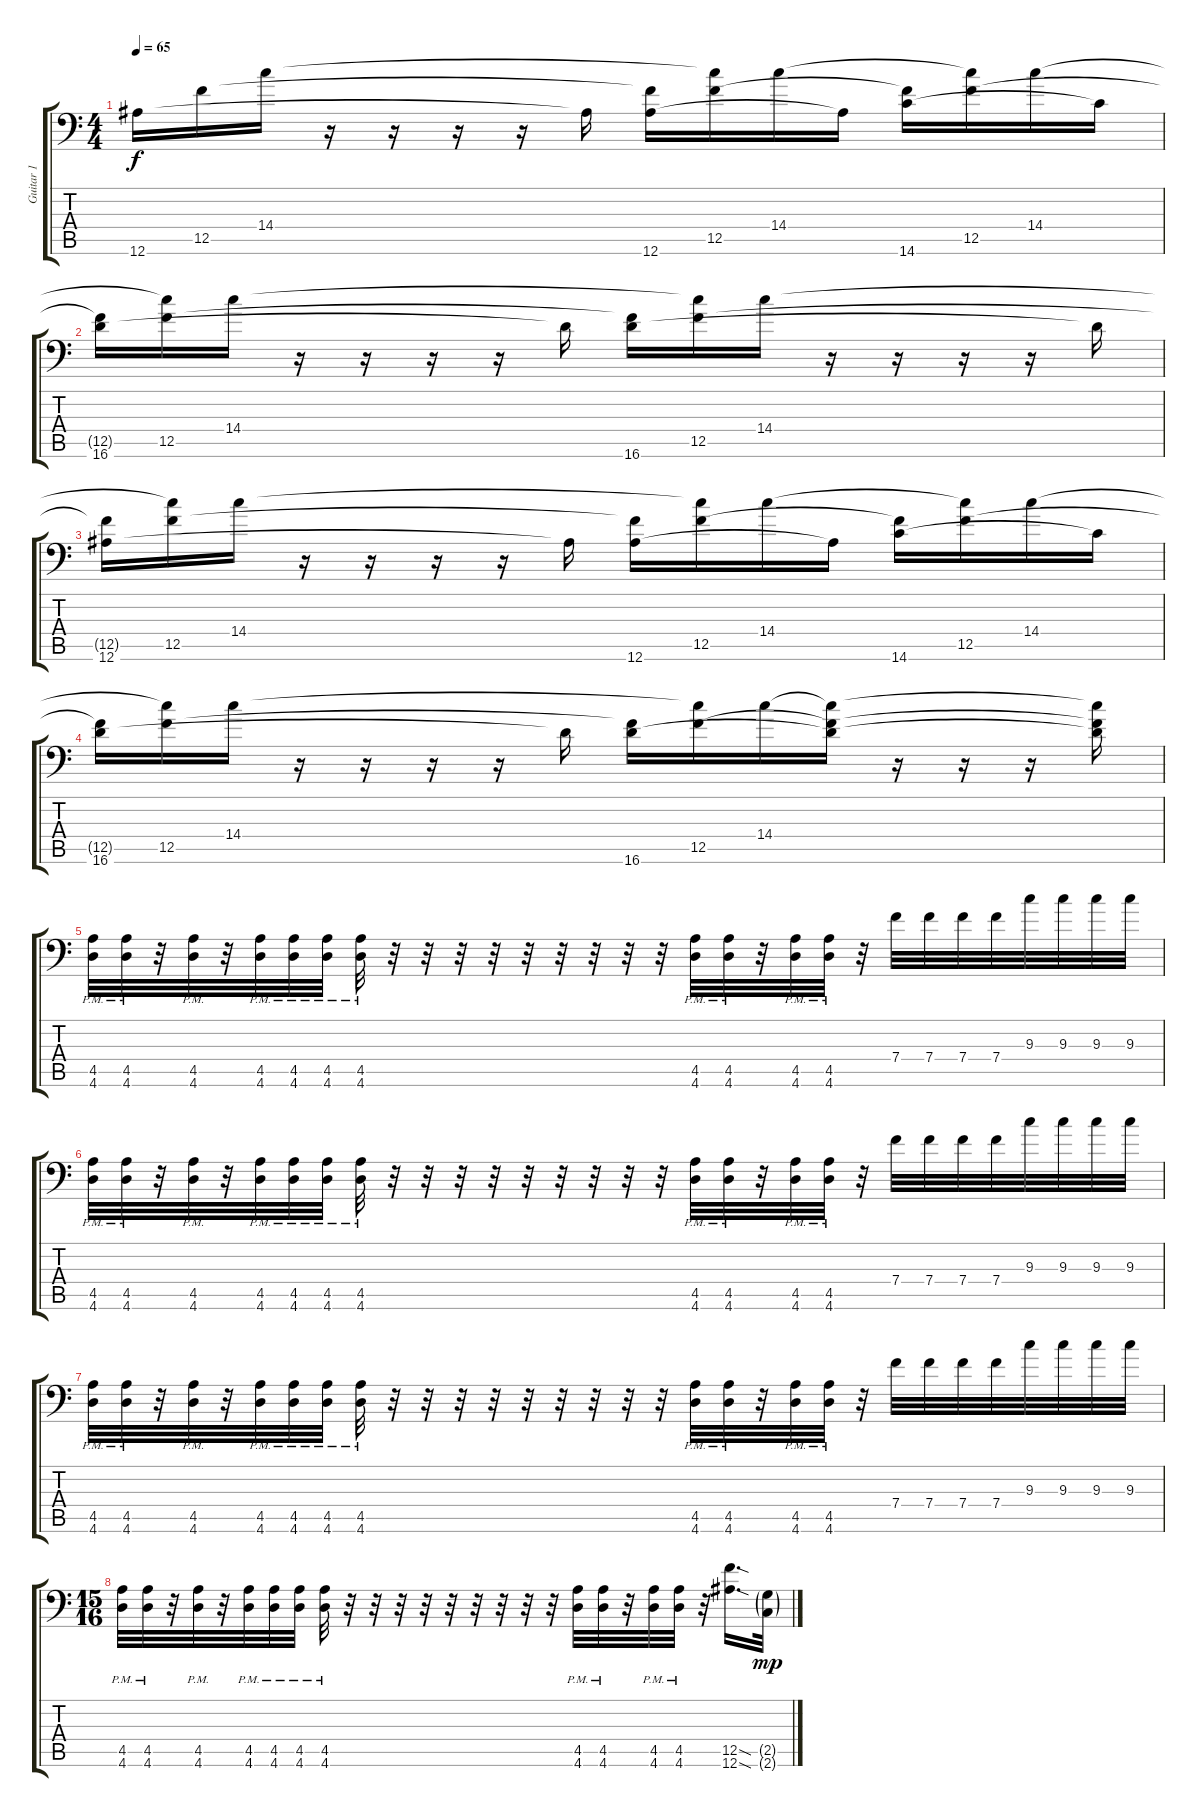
\track ("Guitar 1" "Guitar 1") {instrument distortionguitar}
\staff {score tabs}
\tuning (C4 G3 Eb3 Bb2 F2 Bb1) {hide}
\ts (4 4)
\tempo 65
\clef f4
\ks c
12.6.16{dy f} 12.5.16 14.4.16 r.16 r.16 r.16 r.16 12.6{t}.16 (12.5{t} 12.6).16 (14.4{t} 12.5).16 14.4.16 12.6{t}.16 (12.5{t} 14.6).16 (14.4{t} 12.5).16 14.4.16 14.6{t}.16 |
(12.5{t} 16.6).16 (14.4{t} 12.5).16 14.4.16 r.16 r.16 r.16 r.16 16.6{t}.16 (12.5{t} 16.6).16 (14.4{t} 12.5).16 14.4.16 r.16 r.16 r.16 r.16 16.6{t}.16 |
(12.5{t} 12.6).16 (14.4{t} 12.5).16 14.4.16 r.16 r.16 r.16 r.16 12.6{t}.16 (12.5{t} 12.6).16 (14.4{t} 12.5).16 14.4.16 12.6{t}.16 (12.5{t} 14.6).16 (14.4{t} 12.5).16 14.4.16 14.6{t}.16 |
(12.5{t} 16.6).16 (14.4{t} 12.5).16 14.4.16 r.16 r.16 r.16 r.16 16.6{t}.16 (12.5{t} 16.6).16 (14.4{t} 12.5).16 14.4.16 (14.4{t} 12.5{t} 16.6{t}).16 r.16 r.16 r.16 (14.4{t} 12.5{t} 16.6{t}).16 |
(4.5{pm} 4.6{pm}).32 (4.5{pm} 4.6{pm}).32 r.32 (4.5{pm} 4.6{pm}).32 r.32 (4.5{pm} 4.6{pm}).32 (4.5{pm} 4.6{pm}).32 (4.5{pm} 4.6{pm}).32 (4.5{pm} 4.6).32 r.32 r.32 r.32 r.32 r.32 r.32 r.32 r.32 r.32 (4.5{pm} 4.6{pm}).32 (4.5{pm} 4.6{pm}).32 r.32 (4.5{pm} 4.6{pm}).32 (4.5{pm} 4.6{pm}).32 r.32 7.4.32 7.4.32 7.4.32 7.4.32 9.3.32 9.3.32 9.3.32 9.3.32 |
(4.5{pm} 4.6{pm}).32 (4.5{pm} 4.6{pm}).32 r.32 (4.5{pm} 4.6{pm}).32 r.32 (4.5{pm} 4.6{pm}).32 (4.5{pm} 4.6{pm}).32 (4.5{pm} 4.6{pm}).32 (4.5{pm} 4.6).32 r.32 r.32 r.32 r.32 r.32 r.32 r.32 r.32 r.32 (4.5{pm} 4.6{pm}).32 (4.5{pm} 4.6{pm}).32 r.32 (4.5{pm} 4.6{pm}).32 (4.5{pm} 4.6{pm}).32 r.32 7.4.32 7.4.32 7.4.32 7.4.32 9.3.32 9.3.32 9.3.32 9.3.32 |
(4.5{pm} 4.6{pm}).32 (4.5{pm} 4.6{pm}).32 r.32 (4.5{pm} 4.6{pm}).32 r.32 (4.5{pm} 4.6{pm}).32 (4.5{pm} 4.6{pm}).32 (4.5{pm} 4.6{pm}).32 (4.5{pm} 4.6).32 r.32 r.32 r.32 r.32 r.32 r.32 r.32 r.32 r.32 (4.5{pm} 4.6{pm}).32 (4.5{pm} 4.6{pm}).32 r.32 (4.5{pm} 4.6{pm}).32 (4.5{pm} 4.6{pm}).32 r.32 7.4.32 7.4.32 7.4.32 7.4.32 9.3.32 9.3.32 9.3.32 9.3.32 |
\ts (15 16)
(4.5{pm} 4.6{pm}).32 (4.5{pm} 4.6{pm}).32 r.32 (4.5{pm} 4.6{pm}).32 r.32 (4.5{pm} 4.6{pm}).32 (4.5{pm} 4.6{pm}).32 (4.5{pm} 4.6{pm}).32 (4.5{pm} 4.6).32 r.32 r.32 r.32 r.32 r.32 r.32 r.32 r.32 r.32 (4.5{pm} 4.6{pm}).32 (4.5{pm} 4.6{pm}).32 r.32 (4.5{pm} 4.6{pm}).32 (4.5{pm} 4.6{pm}).32 r.32 (12.5{sod} 12.6{sod}).16{d} (2.5{g} 2.6{g}).32{dy mp}
